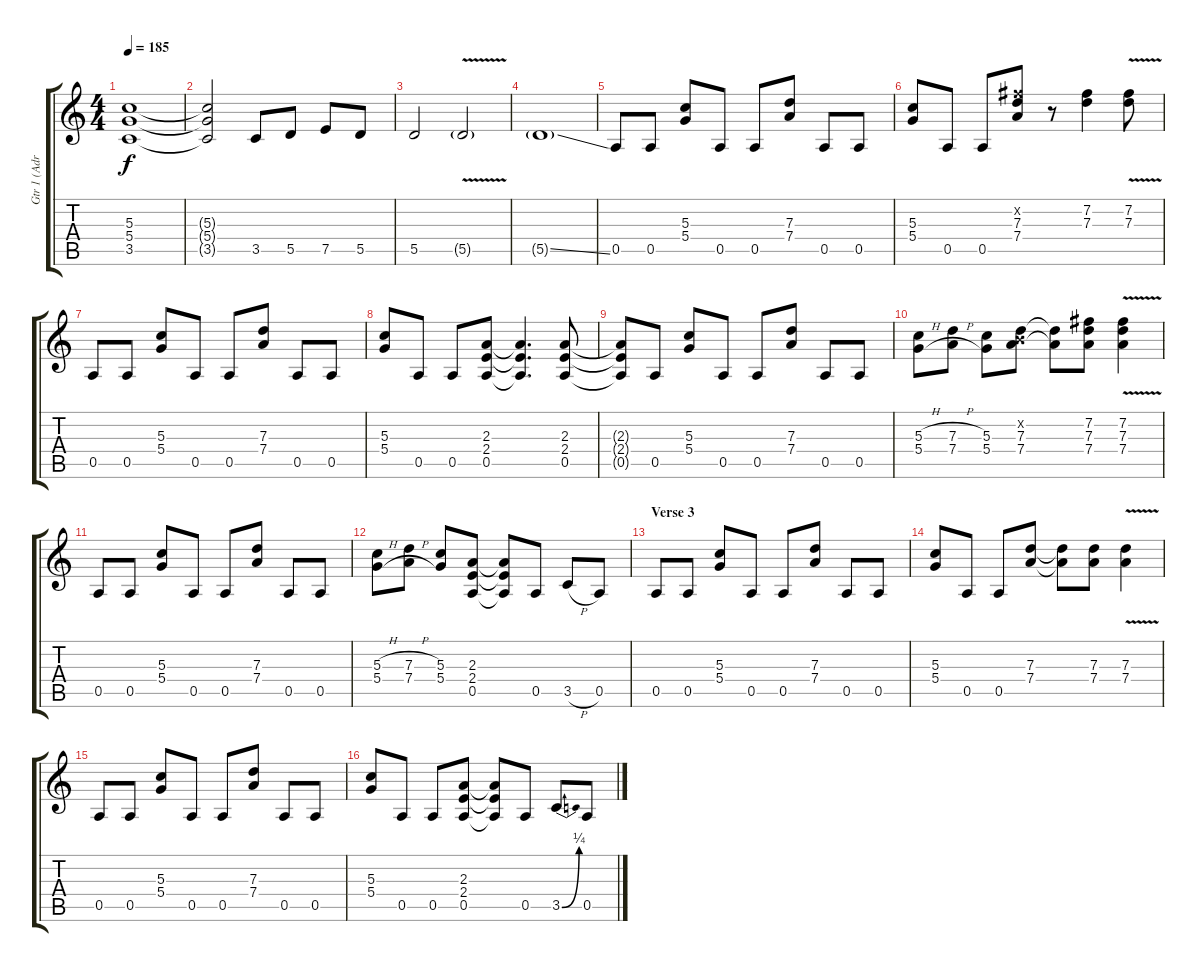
\track ("Gtr 1 (Adrian Smith" "Gtr 1 (Adr") {instrument distortionguitar}
\staff {score tabs}
\tuning (E4 B3 G3 D3 A2 E2) {hide}
\ts (4 4)
\tempo 185
\clef g2
\ks c
(5.3 5.4 3.5).1{dy f} |
(5.3{t} 5.4{t} 3.5{t}).2 3.5.8 5.5.8 7.5.8 5.5.8 |
5.5.2 5.5{v g}.2 |
5.5{ss g}.1 |
0.5.8 0.5.8 (5.3 5.4).8 0.5.8 0.5.8 (7.3 7.4).8 0.5.8 0.5.8 |
(5.3 5.4).8 0.5.8 0.5.8 (7.2{x} 7.3 7.4).8 r.8 (7.2 7.3).4 (7.2{v} 7.3{v}).8 |
0.5.8 0.5.8 (5.3 5.4).8 0.5.8 0.5.8 (7.3 7.4).8 0.5.8 0.5.8 |
(5.3 5.4).8 0.5.8 0.5.8 (2.3 2.4 0.5).8 (2.3{t} 2.4{t} 0.5{t}).4{d} (2.3 2.4 0.5).8 |
(2.3{t} 2.4{t} 0.5{t}).8 0.5.8 (5.3 5.4).8 0.5.8 0.5.8 (7.3 7.4).8 0.5.8 0.5.8 |
(5.3{h} 5.4{h}).8 (7.3{h} 7.4{h}).8 (5.3 5.4).8 (0.2{x} 7.3 7.4).8 (7.3{t} 7.4{t}).8 (7.2 7.3 7.4).8 (7.2{v} 7.3{v} 7.4{v}).4 |
0.5.8 0.5.8 (5.3 5.4).8 0.5.8 0.5.8 (7.3 7.4).8 0.5.8 0.5.8 |
(5.3{h} 5.4{h}).8 (7.3{h} 7.4{h}).8 (5.3 5.4).8 (2.3 2.4 0.5).8 (2.3{t} 2.4{t} 0.5{t}).8 0.5.8 3.5{h}.8 0.5.8 |
\section ("" "Verse 3")
0.5.8 0.5.8 (5.3 5.4).8 0.5.8 0.5.8 (7.3 7.4).8 0.5.8 0.5.8 |
(5.3 5.4).8 0.5.8 0.5.8 (7.3 7.4).8 (7.3{t} 7.4{t}).8 (7.3 7.4).8 (7.3{v} 7.4{v}).4 |
0.5.8 0.5.8 (5.3 5.4).8 0.5.8 0.5.8 (7.3 7.4).8 0.5.8 0.5.8 |
(5.3 5.4).8 0.5.8 0.5.8 (2.3 2.4 0.5).8 (2.3{t} 2.4{t} 0.5{t}).8 0.5.8 3.5{be (bend 0 0 60 1)}.8 0.5.8
